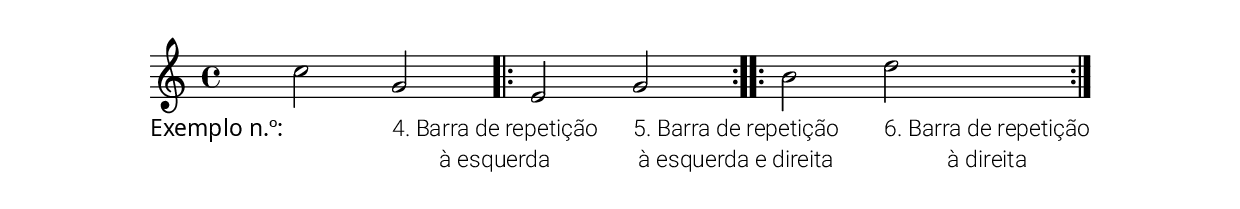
\version "2.24.4"

\include "global.ily"

global = {
  \key c \major
  \time 4/4
}

sopranoVoice = \relative c'' {
  \global

  % Barras duplas de repetição
  c2 g2 \bar ".|:-|"
  e2  g2 \bar ":..:"
  b2 d2 \bar ":|."
}

verse = \lyricmode {
  \override LyricText.self-alignment-X = #LEFT

  \set stanza = "Exemplo n.º:"

  \skip 1 \markup { \center-column { "4. Barra de repetição" "à esquerda" } }
  \skip 1 \markup { \center-column { "5. Barra de repetição" "à esquerda e direita" } }
  \skip 1 \markup { \center-column { "6. Barra de repetição" "à direita" } }
}

\score {
  \new Staff { \sopranoVoice }
  \addlyrics { \verse }
  \layout { }
}
